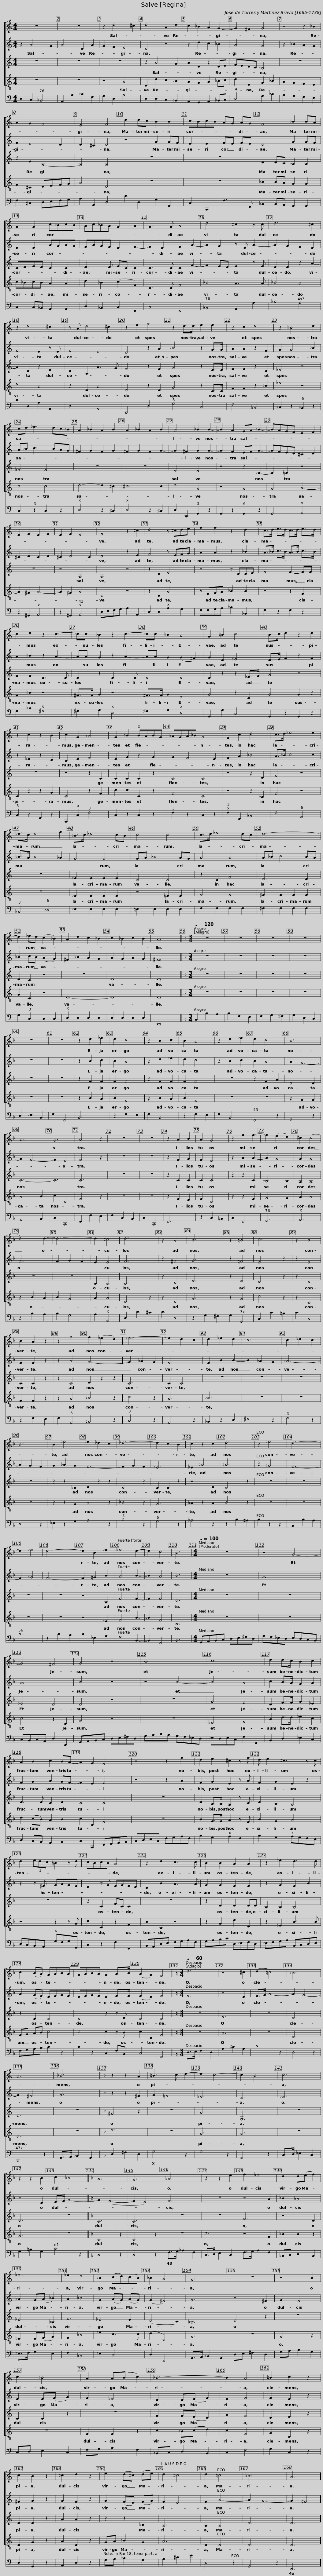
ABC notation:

X:1
%%score [ 1 2 3 4 ] 5
L:1/8
M:4/4
I:linebreak $
K:C
V:1 treble
V:2 treble
V:3 treble
V:4 treble-8 transpose=-12
V:5 bass
V:1
 z8 | z8 | z2 d4 ^c2 | d4 A2 d2 | c2 _B2 A2 G2- |$ %5
 G2 ^F2 G4 | z4 z2 _B2 | A2 G2 F4 | E4 F4 | d2 dc B2 B2 |$ %10
 cBcB AG AG | F4 _B2 BA | G2 G2 c_BcB | Ac_BA G2 A2 |$ G3 G A4 | %15
 d4 ^c2 z c | d6 ^c2 | z2 d4 ^c2 | z A d4 ^c2 |$ z2 e2 f4 | %20
 z2 d>d e2 e2 | z2 c2 d4 | z2 _B4 d2 | cd _e3 dc_B |$ A2 _B2 A2 B2 | %25
 A2 !courtesy!_B2 A2 B2 | A4 _B2 B2- | B2 A2 GA _B2- | BAGF E2 F2 |$ E2 F2 E2 F2 | %30
 E2 F2 E4 | F4 z2 ^c2 | d4 z ^cde | f2 f2 z2 d2 |$ c>d _e>d c>d e>d | %35
 c2 d2 z2 c2- | cc _B2 z2 c2- | cc _B2 A4 | G2 =B2 c4 |$ B>c d2 z2 d2 | %40
 z2 c2 z2 B2 | c2 G2 _A4 | G2 _B2 BABG | _AGA!courtesy!_B G4 |$ F2 c2 d4 | %45
 c>d _e4 e2 | _d>c d4 f2 | _B>c _d4 cB | c4 c4 |$ c>d _e4 dc | %50
 d8- | d2 _ed (c2 _B2) |$ A2 d2 c2 _B2 | c2 _B2 c2 B2 | A16 ||$ %55
[K:F][M:3/4][Q:1/4=120] z6 | z6 | z6 | z6 | z6 | %60
 z6 | z2 d2 _e2 | d2 c4 |$ z2 B2 c2 | B2 A4 | %65
 z2 d2 _e2 | d2 c4 | B6 | A6 | G6 | %70
 A4 z2 |$ z6 | z6 | z2 A2 B2 | A2 G4 | %75
 z2 f2 f2- | f2 (e2 d2) | ^c2 (c4 | d4) d2- |$ d6- | %80
 d2 ^c4 | d6 | z2 A4 | B6 | z2 =B4 | %85
 c6 | z2 B4 |$ B2 A2 z2 | z2 f4 | f2 (_e2 d2) | %90
 _e6- | e2 d2 c2 | d2 _e2 d2 | c6 | c2 _d2 c2 |$ %95
 B6 | B2 _e4 | !courtesy!_e2 _d2 c2 | _d6- | d2 c2 B2 | %100
 c2 z2 c2 | d6 |$ z2 _e4 | d6- | d2 _e4 | %105
 d6- | d2 B2 _e2 | _e4 d2- | d2 c4 | B6 ||$ %110
[M:4/4][Q:1/4=100] z8 | z4 G4- | G4 ^F4 | G4 z4 |$ B8 | %115
 c8 | d2 d>c B2 c2 | A2 B2 c2 BA- | A2 G2 F4 |$ z4 z2 f2 | %120
 d2 e2 ^c2 z f | d e2 ^c3 z c | d2 (3edc =B2 z d |$ cBcB A4 | z2 d2 c3 c | %125
 B2 B2 A2 A2 |$ z2 _e2 d3 d | c2 (BA) GABA | GABA G2 A>B | (A2 G2) F4 ||$ %130
[K:C][M:3/4][Q:1/4=60] d6 | z4 ^c2 | (d2 =c4) | _B6 | A6 | %135
 _B6 ||[K:F] z2 z2 A2 |$ =B3 c d2- | d2 c4- | c2 B4 | %140
 c6 | z2 z2 B2 | c2 _B4 ||[K:C] A6 |$ G6 | %145
 _A6 | z2 z2 e2 | f2 _e4 | d2 d(e f2) | _e6 | %150
 _e2 d4 |$ _B2 (cd)(cB) | _B2 A4 | G6 | z6 | %155
 z4 B2 | c2 _B4 | A2 A(B c2) |$ _B6- | B2 A4 | %160
 =B2 c2 z2 | c2 B2 z2 | ^c2 d2 z2 |$ e2 (d^c) (de) | d2 ^c4 | %165
 d2 =c4 | _B6 | A6 |] %168
V:2
 z2 A4 G2 | A4 D2 A2 | G2 F2 E4 | D4 z4 | z2 d2 c2 _B2 |$ %5
 A4 G4 | z2 _B2 A2 G2 | F2 E4 D2 | D2 ^C2 D4 | z4 G2 GF |$ %10
 E2 E2 FE FE | D4 G2 GF | E2 E2 AGAG | FAGF E2 F2- |$ F2 E2 F2 A2- | %15
 A2 G2 z E A2- | A2 G2 F2 E2 | F4 E2 z E | F4 E4 |$ D4 z2 A2 | %20
 _B4 z2 G>G | A2 A2 z2 F2 | G2 G4 _B2 | A_B c3 BAG |$ ^F2 G2 F2 G2 | %25
 !courtesy!^F2 G2 F2 G2- | G2 ^F2 G2 G2- | G2 F2 EF G2- | GFED ^C2 D2 |$ !courtesy!^C2 D2 C2 D2 | %30
 ^C2 D4 C2 | D4 z2 E2 | F4 z EFG | A2 A2 z2 _B2 |$ A>_B c>B A>B c>B | %35
 A2 _B2 z2 A2- | AA G2 z2 A2- | AA G2 (G2 ^F2) | G2 D2 _E4 |$ D>E F2 z2 F2 | %40
 z2 _E2 z2 D2 | C2 E2 F4 | E2 G2 z2 G2 | G2 F4 E2 |$ F2 A2 _B4 | %45
 A>_B c4 c2 | _B>A B4 _A2 | G4 G4 | GA !courtesy!_B4 AG |$ A4 A4 | %50
 A_B c4 BA | _B2 cB (A2 G2) |$ ^F2 _B2 A2 G2 | A2 G2 A2 G2 | ^F16 ||$ %55
[K:F][M:3/4] z6 | z6 | z6 | z6 | z6 | %60
 z6 | z2 B2 c2 | B2 A4 |$ z2 d2 _e2 | d2 c4 | %65
 z2 B2 c2 | B2 A4 | A2 G4- | G2 F4- | F2 E4 | %70
 F4 z2 |$ z6 | z6 | z2 F2 G2 | F2 E4 | %75
 z2 A2 A2- | A2 G4 | G2 G4 | F6 |$ F2 G2 F2 | %80
 E2 E4 | F6 | z2 ^F4 | G6 | z2 =F4 | %85
 E4 z2 | z2 E4 |$ F2 F2 z2 | z2 A4 | G6- | %90
 G2 _A2 G2 | F6 | F2 B2 B2- | B2 _A2 G2 | _A6- |$ %95
 A2 G2 F2 | G2 _A2 G2 | F6- | F2 G2 F2 | _E6 | %100
 !courtesy!_E2 _A4 | !courtesy!_A6 |$ z2 _G4 | F6- | F2 _G4 | %105
 F6- | F2 =G2 B2 | A4 B2- | B2 A4 | B6 ||$ %110
[M:4/4] z8 | G8 | A8 | B4 z4 |$ z4 B4- | %115
 B4 A4 | c2 B>A G2 A2 | F2 G2 A2 GF- | F2 E2 F4 |$ z4 z2 A2 | %120
 F2 G2 E2 z A | F2 G2 E2 z2 | z2 z ^F GAGF |$ E2 z G FGFE | D2 B2 A3 A | %125
 G2 G2 F2 F2 |$ z2 G2 F2 B2 | A2 (GF) EFGF | EFGF E2 F>F | (F2 E2) F4 ||$ %130
[K:C][M:3/4] F6 | z4 E2 | F>G A4- | A2 G4- | G2 ^F4 | %135
 G6 ||[K:F] z2 z2 ^F2 |$ G2 =F4 | _E6 | D6 | %140
 _E6 | z4 D2 | E>F G4- ||[K:C] G2 (F4- |$ F2 E4) | %145
 F6 | z6 | z4 A2 | _B2 _A4 | !courtesy!_A2 G(A _B2) | %150
 A2 _B4 |$ G2 (AG) (AG) | (G2 ^F4) | G6 | z4 ^F2 | %155
 G2 F4 | E2 E(F G2) | F2 _E4 |$ D2 D(E F2) | E2 F4 | %160
 F2 E2 z2 | ^F2 G2 z2 | G2 F2 z2 |$ G2 (FE) (FG) | F2 E4 | %165
 F2 A4- | A2 G4- | G2 ^F4 |] %168
V:3
 z8 | z8 | z8 | z2 A4 G2 | A2 D2 z2 DE |$ %5
 FEDC _B,4 | z8 | z2 E2 A,4- | A,4 A,4 | z8 |$ %10
 z8 | D2 DC _B,2 B,2 | CDED C2 C2 | D3 D EC C2 |$ C3 C C2 F2- | %15
 F2 ED E2 z E | D2 D2 z2 A2- | A2 D2 z2 E2 | D2 A,2 A3 G |$ F4 z2 F2 | %20
 G4 z2 E>E | F2 F2 z2 D2 | _E4 z4 | _E4 E4 |$ z8 | %25
 z8 | D4 D4 | z4 z2 _B,2- | B,2 =B,2 z4 |$ z8 | %30
 z4 A,4 | A,4 z4 | z2 D2 E4 | z4 z DDE |$ F4 F2- FF | %35
 F2 F2 D3 D | D2 z2 D3 D | D4 D4 | D2 z2 z2 _E>F |$ G4 z4 | %40
 z8 | z4 z2 C2 | C2 C2 C2 z2 | C4 C4 |$ z4 z2 D2 | %45
 F4 z4 | z8 | _E2 E2 E2 E2 | C4 C4 |$ z2 C2 F4 | %50
 D6 D2 | D2 C2 z4 |$ z8 | D8 | D16 ||$ %55
[K:F][M:3/4] z6 | z6 | z6 | z6 | z6 | %60
 z6 | z2 F2 F2 | F2 F4 |$ z2 F2 F2 | F2 F4 | %65
 z6 | z2 F2 A2 | D4 D2 | C6- | C6 | %70
 C6 |$ z6 | z6 | z2 C2 C2 | C2 C4 | %75
 z2 z2 C2 | _B,4 B,2 | A,2 A,4 | z6 |$ z6 | %80
 A,2 A,4 | A,6 | z2 B,4 | D6 | z2 D4 | %85
 C4 z2 | z2 C4 |$ C2 C2 z2 | z2 C4 | D2 z2 z2 | %90
 C6 | C2 C4 | z6 | z6 | z6 |$ %95
 z6 | z2 z2 _B,2 | C2 z2 z2 | B,4 z2 | B,2 B,2 z2 | %100
 z4 C2 | B,4 z2 |$ z6 | z6 | z6 | %105
 z6 | z4 B,2 | F4 F2- | F2 F4 | D6 ||$ %110
[M:4/4] z8 | z8 | _E4 D4 | D4 z4 |$ z8 | %115
 G4 F4 | D2 F>F G2 _E2 | D3 D C2 D2 | C4 C4 |$ z8 | %120
 D2 B,>B, A,2 z C | D2 B,2 A,4 | z8 |$ z2 C2 FC C2 | z8 | %125
 z2 D2 D2 DD |$ B,2 B,2 B,4 | z2 C2 C4 | C4 z2 z D | C4 C4 ||$ %130
[K:C][M:3/4] z6 | E6 | z6 | D6 | D6 | %135
 z6 ||[K:F] ^F4 z2 |$ z6 | G6 | G,6 | %140
 z6 | D6 | z6 ||[K:C] C6 |$ C6 | %145
 z6 | z6 | F6 | z4 D2 | _E4 _B,2 | %150
 F6 |$ _E4 E2 | (D4 C2) | _B,6 | D4 z2 | %155
 z6 | C2 C2 z2 | z6 |$ F2 F(E D2) | G2 F4 | %160
 D2 E2 z2 | D2 D2 z2 | A2 A2 z2 |$ z2 z2 _B,2 | A,6 | %165
 A,2 A,4 | D6 | D6 |] %168
V:4
 z8 | z8 | z4 A4 | D2 d2 c2 _B2 | A2 G2 A2 _Bc |$ %5
 d2 E2 G2 _B2 | A2 G2 F2 E2 | F2 ^C2 DEFG | A4 D4 | z8 |$ %10
 z8 | _B2 BA G2 G2 | c_BcB A2 A2 | d2 _B2 (c2 F2) |$ C3 C F4 | %15
 _B4 A3 A | _B4 A4 | d4 A4 | z2 D2 A4 |$ D4 z2 D2 | %20
 G4 z2 C>C | F2 F2 z2 _B2 | _e4 z4 | c4 c4 |$ d4- d2 ^c2 | %25
 !courtesy!^c6 c2 | d4 G4 | z4 G4 | G4 A4- |$ A2 ^G2 A4- | %30
 A2 ^G2 A4 | D4 z4 | z2 D2 A4 | z FGA _B2 B2 |$ z4 z2 F2 | %35
 F2 _B2 z4 | ^F>F G2 z4 | ^F>F G2 D4 | G4 z2 C2 |$ G4 G2 z2 | %40
 C2 z2 z2 G2 | C4 z2 F2 | c2 c2 C2 z2 | F4 C4 |$ z4 z2 _B,2 | %45
 F4 z4 | z8 | _E2 E2 E2 E2 | z4 =E2 E2 |$ F4 F4 | %50
 ^F2 F2 F2 F2 | G2 C2 z4 |$ D8- | D8 | D16 ||$ %55
[K:F][M:3/4] z6 | z6 | z6 | z6 | z6 | %60
 z6 | z2 B2 A2 | B2 F4 |$ z2 B2 A2 | B2 F4 | %65
 z6 | z6 | z2 G2 G2 | A4 B2 | c2 C4 | %70
 F4 z2 |$ z6 | z6 | z2 F2 E2 | F2 C4 | %75
 z2 z2 F2 | G4 G2 | A2 A4 | z2 B2 A2 |$ B2 G4 | %80
 A2 A4 | D4 z2 | z2 D4 | G6 | z2 G4 | %85
 c4 z2 | z2 C4 |$ F2 F2 z2 | z2 A4 | =B4 z2 | %90
 c4 z2 | A6 | _B6 | z6 | z6 |$ %95
 z6 | z2 z2 G2 | A4 z2 | _B4 z2 | G6 | %100
 _A2 z2 A2 | B4 z2 |$ z6 | z6 | z6 | %105
 z6 | z4 _E2 | F4 B2- | B2 F4 | B,6 ||$ %110
[M:4/4] z8 | z8 | c4 z2 D2 | G4 z4 |$ z8 | %115
 _E4 F4 | B2 d>d _e2 c2 | d2 (cB) A2 B2 | c2 C2 F4 |$ z8 | %120
 B2 G>G A2 z F | B2 G2 A4 | z4 z2 z G |$ c2 C2 z2 F2 | B2 B,2 z4 | %125
 z2 G2 d2 D2 |$ z2 _E2 B3 B | FG AB c4 | c4 c2 z B | c2 C2 F4 ||$ %130
[K:C][M:3/4] z6 | A6 | z6 | D6 | D6 | %135
 z6 ||[K:F] d6 |$ z6 | G6 | G6 | %140
 z6 | G6 | z6 ||[K:C] C4 z2 |$ C4 z2 | %145
 z6 | c6 | z4 F2 | !courtesy!_B2 B2 z2 | _E2 E(F G2) | %150
 F2 !courtesy!_B4 |$ _e2 c3 c | (d2 D4) | G6 | z6 | %155
 G4 z2 | z6 | F2 F2 z2 |$ c2 !courtesy!_B(c d2) | c2 F4 | %160
 G2 C2 z2 | D2 G2 z2 | A2 D2 z2 |$ GA _B2 G2 | A6 | %165
 D2 D4 | D6 | D6 |] %168
V:5
 D,2 C,2 _B,,4 | A,,2 A,2 _B,2 F,2 | G,2 D,2 A,4 | D,2 D,2 C,2 _B,,2 | A,,2 G,,2 A,,2 _B,,C, |$ %5
 D,4 G,2 _B,2 | A,2 G,2 F,2 E,2 | F,2 ^C,2 D,E,F,G, | A,2 A,,2 D,4 | D2 D,2 G,2 G,,2 |$ %10
 C,2 C,,2 F,3 F,, | _B,,2 B,,A,, G,,2 G,,2 | C,2 C,_B,, A,,2 A,,2 | D,2 _B,,2 C,2 F,,2 |$ C,4 F,,4 | %15
 _B,,4 A,,2 A,2 | _B,4 A,4 | D2 D,2 A,2 A,,2 | D,4 A,,4 |$ D,,4 D,4 | %20
 G,4 C,4 | F,4 _B,,4 | _C,2 z2 _B,,2 z2 | C,2 z2 C,2 z2 |$ D,4 z2 ^C,2 | %25
 D,4 z2 ^C,2 | D,2 D,,2 G,,2 z2 | G,,2 z2 G,,2 z2 | G,,4 A,,4 |$ z2 ^G,,2 A,,4 | %30
 z2 ^G,,2 A,,4 | D,E,F,G, A,2 A,,2 | D,2 D,2 A,2 G,2 | F,F,G,A, _B,2 !courtesy!_B,,2 |$ F,2 z2 F,2 z2 | %35
 F,2 _B,2 ^F,4 | ^F,2 G,2 D,4 | ^F,2 G,2 D,4 | G,,2 G,2 C,4 |$ G,,2 z2 G,,2 z2 | %40
 C,2 z2 G,,2 z2 | C,,2 C,2 F,4 | C,2 z2 C,2 z2 | F,2 z2 C,2 z2 |$ F,2 F,,2 _B,,4 | %45
 F,4 A,,4 | _B,,4 _D,4 | _E,2 E,2 E,2 E,2 | =E,2 E,2 E,2 E,2 |$ F,2 F,2 F,2 F,2 | %50
 ^F,2 F,2 F,2 F,2 | G,2 C,2 C,2 C,2 |$ D,2 D,2 D,2 D,2 | D,2 D,2 D,2 D,2 | D,,16 ||$ %55
[K:F][M:3/4] B,,2 B,2 A,2 | B,2 F,2 E,2 | F,2 G,2 ^F,2 | G,2 D,2 C,2 | D,2 _E,2 B,,2 | %60
 F,2 F,,4 | B,,6 | z2 F,2 E,2 |$ F,2 B,,4 | z2 F,2 E,2 | %65
 F,2 B,,4 | F,,4 z2 | G,,4 z2 | A,,4 B,,2 | C,2 C,,4 | %70
 F,,2 F,2 E,2 |$ F,2 C,2 B,,2 | C,2 C,,4 | F,,6 | z2 C,2 =B,,2 | %75
 C,2 F,,4 | G,,6 | A,,6 | z2 B,2 A,2 |$ B,2 G,4 | %80
 A,2 A,,4 | D,2 D2 ^C2 | D2 D,4 | z2 G,2 ^F,2 | G,2 G,,4 | %85
 C,2 C2 =B,2 | C2 C,4 |$ z2 F,2 E,2 | F,2 A,,4 | =B,,4 z2 | %90
 C,4 z2 | A,,4 z2 | _B,,2 z2 D,2 | ^E,4 z2 | F,4 z2 |$ %95
 D,4 z2 | _E,2 z2 G,2 | A,4 z2 | B,4 z2 | G,4 z2 | %100
 _A,4 z2 | z2 B,2 ^A,2 |$ B,2 z2 z2 | B,,2 B,2 A,2 | B,6 | %105
 z2 B,2 A,2 | B,2 _E,2 G,2 | F,4 B,,2- | B,,2 F,,4 | B,,6 ||$ %110
[M:4/4] G,,A,,B,,C, D,E,^F,D, | G,F,_E,D, E,D,C,B,, | C,B,,C,A,, D,2 D,,2 | G,,A,,B,,C, D,E,^F,D, |$ G,A,B,A, G,F,_E,D, | %115
 _E,D,E,C, F,2 F,,2 | B,,2 D,2 !courtesy!_E,2 C,2 | D,2 C,B,, A,,2 B,,2 | C,2 C,,2 F,,G,,A,,B,, |$ C,D,E,C, F,G,A,F, | %120
 B,2 G,2 A,2 F,2 | B,2 G,2 A,G,F,E, | D,C,B,,A,, G,F,G,G,, |$ C,2 z2 F,2 F,,2 | B,,A,,D,E, F,G,A,F, | %125
 G,A,B,C D,_E,F,D, |$ _E,F,G,A, B,,C,D,E, | F,G,A,B, C2 z2 | C2 z2 C,2 F,B,, | C,4 F,,4 ||$ %130
[K:C][M:3/4] D,>E, F,2 D,2 | A,2 ^C2 A,2 | D4 z2 | D,4 z2 | D,,4 z2 | %135
 G,,>A,, _B,,2 G,,2 ||[K:F] D,2 ^F,2 D,2 |$ G,4 z2 | G,4 z2 | G,,4 z2 | %140
 C,>D, _E,2 C,2 | G,2 =B,2 G,2 | C4 z2 ||[K:C] C,4 z2 |$ C,4 z2 | %145
 F,>G, _A,2 F,2 | C,>D, E,2 C,2 | F,>G, A,2 F,2 | _B,,C, D,2 B,,2 | _E,>F, G,2 E,2 | %150
 F,2 _B,,4 |$ _E,2 C,4 | D,2 D,,4 | G,,>A,, _B,,2 G,,2 | D,E, ^F,2 D,2 | %155
 G,A, B,2 G,2 | C,D, E,2 C,2 | F,G, A,2 F,2 |$ _B,,C, D,2 B,,2 | C,2 F,4 | %160
 G,2 C,2 z2 | D,2 G,,2 z2 | A,,2 D,2 z2 |$ G,A, _B,2 G,2 | A,2 !courtesy!^C2 E2 | %165
 D,4 z2 | G,,4 z2 | D,,6 |] %168
